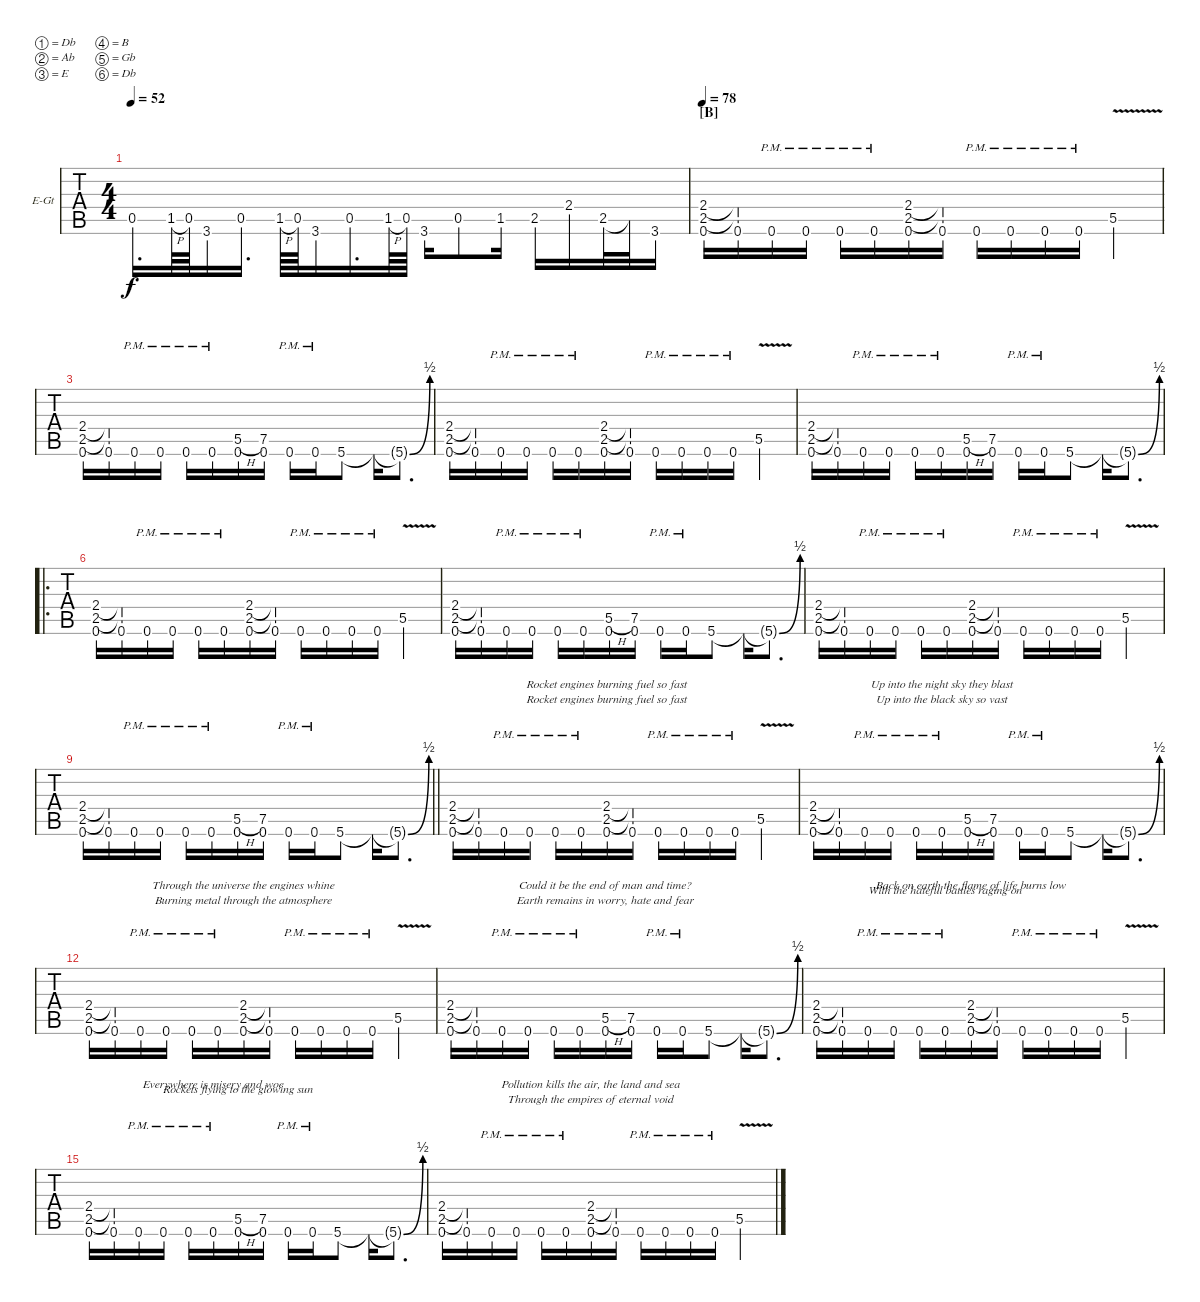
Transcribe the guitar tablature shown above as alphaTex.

\bracketExtendMode nobrackets
\firstSystemTrackNameOrientation horizontal
\otherSystemsTrackNameOrientation horizontal
\defaultBarNumberDisplay FirstOfSystem
\track ("Down 1.5 Steps" "E-Gt") {instrument distortionguitar}
\staff {tabs}
\tuning (Db4 Ab3 E3 B2 Gb2 Db2)
\ts (4 4)
\tempo 52
\clef g2
\ks c#minor
0.5.16{d lyrics (0 "") lyrics (1 "") lyrics (2 "") lyrics (3 "") lyrics (4 "") dy f} 1.5{h}.64{lyrics (0 "") lyrics (1 "") lyrics (2 "") lyrics (3 "") lyrics (4 "")} 0.5.64{lyrics (0 "") lyrics (1 "") lyrics (2 "") lyrics (3 "") lyrics (4 "")} 3.6.16{lyrics (0 "") lyrics (1 "") lyrics (2 "") lyrics (3 "") lyrics (4 "")} 0.5.16{d lyrics (0 "") lyrics (1 "") lyrics (2 "") lyrics (3 "") lyrics (4 "")} 1.5{h}.64{lyrics (0 "") lyrics (1 "") lyrics (2 "") lyrics (3 "") lyrics (4 "")} 0.5.64{lyrics (0 "") lyrics (1 "") lyrics (2 "") lyrics (3 "") lyrics (4 "")} 3.6.16{lyrics (0 "") lyrics (1 "") lyrics (2 "") lyrics (3 "") lyrics (4 "")} 0.5.16{d lyrics (0 "") lyrics (1 "") lyrics (2 "") lyrics (3 "") lyrics (4 "")} 1.5{h}.64{lyrics (0 "") lyrics (1 "") lyrics (2 "") lyrics (3 "") lyrics (4 "")} 0.5.64{lyrics (0 "") lyrics (1 "") lyrics (2 "") lyrics (3 "") lyrics (4 "")} 3.6.16{lyrics (0 "") lyrics (1 "") lyrics (2 "") lyrics (3 "") lyrics (4 "")} 0.5.8{lyrics (0 "") lyrics (1 "") lyrics (2 "") lyrics (3 "") lyrics (4 "")} 1.5.16{lyrics (0 "") lyrics (1 "") lyrics (2 "") lyrics (3 "") lyrics (4 "")} 2.5.16{lyrics (0 "") lyrics (1 "") lyrics (2 "") lyrics (3 "") lyrics (4 "")} 2.4.16{lyrics (0 "") lyrics (1 "") lyrics (2 "") lyrics (3 "") lyrics (4 "")} 2.5.32{lyrics (0 "") lyrics (1 "") lyrics (2 "") lyrics (3 "") lyrics (4 "")} 2.5{t}.32{lyrics (0 "") lyrics (1 "") lyrics (2 "") lyrics (3 "") lyrics (4 "")} 3.6.16{lyrics (0 "") lyrics (1 "") lyrics (2 "") lyrics (3 "") lyrics (4 "")} |
\section ("B" "")
\tempo 78
(2.5 0.6 2.4).16{lyrics (0 "") lyrics (1 "") lyrics (2 "") lyrics (3 "") lyrics (4 "")} (2.5{t} 0.6 2.4{t}).16{lyrics (0 "") lyrics (1 "") lyrics (2 "") lyrics (3 "") lyrics (4 "")} 0.6{pm}.16{lyrics (0 "") lyrics (1 "") lyrics (2 "") lyrics (3 "") lyrics (4 "")} 0.6{pm}.16{lyrics (0 "") lyrics (1 "") lyrics (2 "") lyrics (3 "") lyrics (4 "")} 0.6{pm}.16{lyrics (0 "") lyrics (1 "") lyrics (2 "") lyrics (3 "") lyrics (4 "")} 0.6{pm}.16{lyrics (0 "") lyrics (1 "") lyrics (2 "") lyrics (3 "") lyrics (4 "")} (2.5 0.6 2.4).16{lyrics (0 "") lyrics (1 "") lyrics (2 "") lyrics (3 "") lyrics (4 "")} (2.5{t} 0.6 2.4{t}).16{lyrics (0 "") lyrics (1 "") lyrics (2 "") lyrics (3 "") lyrics (4 "")} 0.6{pm}.16{lyrics (0 "") lyrics (1 "") lyrics (2 "") lyrics (3 "") lyrics (4 "")} 0.6{pm}.16{lyrics (0 "") lyrics (1 "") lyrics (2 "") lyrics (3 "") lyrics (4 "")} 0.6{pm}.16{lyrics (0 "") lyrics (1 "") lyrics (2 "") lyrics (3 "") lyrics (4 "")} 0.6{pm}.16{lyrics (0 "") lyrics (1 "") lyrics (2 "") lyrics (3 "") lyrics (4 "")} 5.5{v}.4{lyrics (0 "") lyrics (1 "") lyrics (2 "") lyrics (3 "") lyrics (4 "")} |
(2.5 0.6 2.4).16{lyrics (0 "") lyrics (1 "") lyrics (2 "") lyrics (3 "") lyrics (4 "")} (2.5{t} 0.6 2.4{t}).16{lyrics (0 "") lyrics (1 "") lyrics (2 "") lyrics (3 "") lyrics (4 "")} 0.6{pm}.16{lyrics (0 "") lyrics (1 "") lyrics (2 "") lyrics (3 "") lyrics (4 "")} 0.6{pm}.16{lyrics (0 "") lyrics (1 "") lyrics (2 "") lyrics (3 "") lyrics (4 "")} 0.6{pm}.16{lyrics (0 "") lyrics (1 "") lyrics (2 "") lyrics (3 "") lyrics (4 "")} 0.6{pm}.16{lyrics (0 "") lyrics (1 "") lyrics (2 "") lyrics (3 "") lyrics (4 "")} (5.5{h} 0.6).16{lyrics (0 "") lyrics (1 "") lyrics (2 "") lyrics (3 "") lyrics (4 "")} (7.5 0.6).16{lyrics (0 "") lyrics (1 "") lyrics (2 "") lyrics (3 "") lyrics (4 "")} 0.6{pm}.16{lyrics (0 "") lyrics (1 "") lyrics (2 "") lyrics (3 "") lyrics (4 "")} 0.6{pm}.16{lyrics (0 "") lyrics (1 "") lyrics (2 "") lyrics (3 "") lyrics (4 "")} 5.6.8{lyrics (0 "") lyrics (1 "") lyrics (2 "") lyrics (3 "") lyrics (4 "")} 5.6{t}.16{lyrics (0 "") lyrics (1 "") lyrics (2 "") lyrics (3 "") lyrics (4 "")} 5.6{be (bend 0 0 60 2) t}.8{d lyrics (0 "") lyrics (1 "") lyrics (2 "") lyrics (3 "") lyrics (4 "")} |
(2.5 0.6 2.4).16{lyrics (0 "") lyrics (1 "") lyrics (2 "") lyrics (3 "") lyrics (4 "")} (2.5{t} 0.6 2.4{t}).16{lyrics (0 "") lyrics (1 "") lyrics (2 "") lyrics (3 "") lyrics (4 "")} 0.6{pm}.16{lyrics (0 "") lyrics (1 "") lyrics (2 "") lyrics (3 "") lyrics (4 "")} 0.6{pm}.16{lyrics (0 "") lyrics (1 "") lyrics (2 "") lyrics (3 "") lyrics (4 "")} 0.6{pm}.16{lyrics (0 "") lyrics (1 "") lyrics (2 "") lyrics (3 "") lyrics (4 "")} 0.6{pm}.16{lyrics (0 "") lyrics (1 "") lyrics (2 "") lyrics (3 "") lyrics (4 "")} (2.5 0.6 2.4).16{lyrics (0 "") lyrics (1 "") lyrics (2 "") lyrics (3 "") lyrics (4 "")} (2.5{t} 0.6 2.4{t}).16{lyrics (0 "") lyrics (1 "") lyrics (2 "") lyrics (3 "") lyrics (4 "")} 0.6{pm}.16{lyrics (0 "") lyrics (1 "") lyrics (2 "") lyrics (3 "") lyrics (4 "")} 0.6{pm}.16{lyrics (0 "") lyrics (1 "") lyrics (2 "") lyrics (3 "") lyrics (4 "")} 0.6{pm}.16{lyrics (0 "") lyrics (1 "") lyrics (2 "") lyrics (3 "") lyrics (4 "")} 0.6{pm}.16{lyrics (0 "") lyrics (1 "") lyrics (2 "") lyrics (3 "") lyrics (4 "")} 5.5{v}.4{lyrics (0 "") lyrics (1 "") lyrics (2 "") lyrics (3 "") lyrics (4 "")} |
(2.5 0.6 2.4).16{lyrics (0 "") lyrics (1 "") lyrics (2 "") lyrics (3 "") lyrics (4 "")} (2.5{t} 0.6 2.4{t}).16{lyrics (0 "") lyrics (1 "") lyrics (2 "") lyrics (3 "") lyrics (4 "")} 0.6{pm}.16{lyrics (0 "") lyrics (1 "") lyrics (2 "") lyrics (3 "") lyrics (4 "")} 0.6{pm}.16{lyrics (0 "") lyrics (1 "") lyrics (2 "") lyrics (3 "") lyrics (4 "")} 0.6{pm}.16{lyrics (0 "") lyrics (1 "") lyrics (2 "") lyrics (3 "") lyrics (4 "")} 0.6{pm}.16{lyrics (0 "") lyrics (1 "") lyrics (2 "") lyrics (3 "") lyrics (4 "")} (5.5{h} 0.6).16{lyrics (0 "") lyrics (1 "") lyrics (2 "") lyrics (3 "") lyrics (4 "")} (7.5 0.6).16{lyrics (0 "") lyrics (1 "") lyrics (2 "") lyrics (3 "") lyrics (4 "")} 0.6{pm}.16{lyrics (0 "") lyrics (1 "") lyrics (2 "") lyrics (3 "") lyrics (4 "")} 0.6{pm}.16{lyrics (0 "") lyrics (1 "") lyrics (2 "") lyrics (3 "") lyrics (4 "")} 5.6.8{lyrics (0 "") lyrics (1 "") lyrics (2 "") lyrics (3 "") lyrics (4 "")} 5.6{t}.16{lyrics (0 "") lyrics (1 "") lyrics (2 "") lyrics (3 "") lyrics (4 "")} 5.6{be (bend 0 0 60 2) t}.8{d lyrics (0 "") lyrics (1 "") lyrics (2 "") lyrics (3 "") lyrics (4 "")} |
\ro
(2.5 0.6 2.4).16{lyrics (0 "") lyrics (1 "") lyrics (2 "") lyrics (3 "") lyrics (4 "")} (2.5{t} 0.6 2.4{t}).16{lyrics (0 "") lyrics (1 "") lyrics (2 "") lyrics (3 "") lyrics (4 "")} 0.6{pm}.16{lyrics (0 "") lyrics (1 "") lyrics (2 "") lyrics (3 "") lyrics (4 "")} 0.6{pm}.16{lyrics (0 "") lyrics (1 "") lyrics (2 "") lyrics (3 "") lyrics (4 "")} 0.6{pm}.16{lyrics (0 "") lyrics (1 "") lyrics (2 "") lyrics (3 "") lyrics (4 "")} 0.6{pm}.16{lyrics (0 "") lyrics (1 "") lyrics (2 "") lyrics (3 "") lyrics (4 "")} (2.5 0.6 2.4).16{lyrics (0 "") lyrics (1 "") lyrics (2 "") lyrics (3 "") lyrics (4 "")} (2.5{t} 0.6 2.4{t}).16{lyrics (0 "") lyrics (1 "") lyrics (2 "") lyrics (3 "") lyrics (4 "")} 0.6{pm}.16{lyrics (0 "") lyrics (1 "") lyrics (2 "") lyrics (3 "") lyrics (4 "")} 0.6{pm}.16{lyrics (0 "") lyrics (1 "") lyrics (2 "") lyrics (3 "") lyrics (4 "")} 0.6{pm}.16{lyrics (0 "") lyrics (1 "") lyrics (2 "") lyrics (3 "") lyrics (4 "")} 0.6{pm}.16{lyrics (0 "") lyrics (1 "") lyrics (2 "") lyrics (3 "") lyrics (4 "")} 5.5{v}.4{lyrics (0 "") lyrics (1 "") lyrics (2 "") lyrics (3 "") lyrics (4 "")} |
(2.5 0.6 2.4).16{lyrics (0 "") lyrics (1 "") lyrics (2 "") lyrics (3 "") lyrics (4 "")} (2.5{t} 0.6 2.4{t}).16{lyrics (0 "") lyrics (1 "") lyrics (2 "") lyrics (3 "") lyrics (4 "")} 0.6{pm}.16{lyrics (0 "") lyrics (1 "") lyrics (2 "") lyrics (3 "") lyrics (4 "")} 0.6{pm}.16{lyrics (0 "") lyrics (1 "") lyrics (2 "") lyrics (3 "") lyrics (4 "")} 0.6{pm}.16{lyrics (0 "") lyrics (1 "") lyrics (2 "") lyrics (3 "") lyrics (4 "")} 0.6{pm}.16{lyrics (0 "") lyrics (1 "") lyrics (2 "") lyrics (3 "") lyrics (4 "")} (5.5{h} 0.6).16{lyrics (0 "") lyrics (1 "") lyrics (2 "") lyrics (3 "") lyrics (4 "")} (7.5 0.6).16{lyrics (0 "") lyrics (1 "") lyrics (2 "") lyrics (3 "") lyrics (4 "")} 0.6{pm}.16{lyrics (0 "") lyrics (1 "") lyrics (2 "") lyrics (3 "") lyrics (4 "")} 0.6{pm}.16{lyrics (0 "") lyrics (1 "") lyrics (2 "") lyrics (3 "") lyrics (4 "")} 5.6.8{lyrics (0 "") lyrics (1 "") lyrics (2 "") lyrics (3 "") lyrics (4 "")} 5.6{t}.16{lyrics (0 "") lyrics (1 "") lyrics (2 "") lyrics (3 "") lyrics (4 "")} 5.6{be (bend 0 0 60 2) t}.8{d lyrics (0 "") lyrics (1 "") lyrics (2 "") lyrics (3 "") lyrics (4 "")} |
(2.5 0.6 2.4).16{lyrics (0 "") lyrics (1 "") lyrics (2 "") lyrics (3 "") lyrics (4 "")} (2.5{t} 0.6 2.4{t}).16{lyrics (0 "") lyrics (1 "") lyrics (2 "") lyrics (3 "") lyrics (4 "")} 0.6{pm}.16{lyrics (0 "") lyrics (1 "") lyrics (2 "") lyrics (3 "") lyrics (4 "")} 0.6{pm}.16{lyrics (0 "") lyrics (1 "") lyrics (2 "") lyrics (3 "") lyrics (4 "")} 0.6{pm}.16{lyrics (0 "") lyrics (1 "") lyrics (2 "") lyrics (3 "") lyrics (4 "")} 0.6{pm}.16{lyrics (0 "") lyrics (1 "") lyrics (2 "") lyrics (3 "") lyrics (4 "")} (2.5 0.6 2.4).16{lyrics (0 "") lyrics (1 "") lyrics (2 "") lyrics (3 "") lyrics (4 "")} (2.5{t} 0.6 2.4{t}).16{lyrics (0 "") lyrics (1 "") lyrics (2 "") lyrics (3 "") lyrics (4 "")} 0.6{pm}.16{lyrics (0 "") lyrics (1 "") lyrics (2 "") lyrics (3 "") lyrics (4 "")} 0.6{pm}.16{lyrics (0 "") lyrics (1 "") lyrics (2 "") lyrics (3 "") lyrics (4 "")} 0.6{pm}.16{lyrics (0 "") lyrics (1 "") lyrics (2 "") lyrics (3 "") lyrics (4 "")} 0.6{pm}.16{lyrics (0 "") lyrics (1 "") lyrics (2 "") lyrics (3 "") lyrics (4 "")} 5.5{v}.4{lyrics (0 "") lyrics (1 "") lyrics (2 "") lyrics (3 "") lyrics (4 "")} |
\barLineRight lightlight
(2.5 0.6 2.4).16{lyrics (0 "") lyrics (1 "") lyrics (2 "") lyrics (3 "") lyrics (4 "")} (2.5{t} 0.6 2.4{t}).16{lyrics (0 "") lyrics (1 "") lyrics (2 "") lyrics (3 "") lyrics (4 "")} 0.6{pm}.16{lyrics (0 "") lyrics (1 "") lyrics (2 "") lyrics (3 "") lyrics (4 "")} 0.6{pm}.16{lyrics (0 "") lyrics (1 "") lyrics (2 "") lyrics (3 "") lyrics (4 "")} 0.6{pm}.16{lyrics (0 "") lyrics (1 "") lyrics (2 "") lyrics (3 "") lyrics (4 "")} 0.6{pm}.16{lyrics (0 "") lyrics (1 "") lyrics (2 "") lyrics (3 "") lyrics (4 "")} (5.5{h} 0.6).16{lyrics (0 "") lyrics (1 "") lyrics (2 "") lyrics (3 "") lyrics (4 "")} (7.5 0.6).16{lyrics (0 "") lyrics (1 "") lyrics (2 "") lyrics (3 "") lyrics (4 "")} 0.6{pm}.16{lyrics (0 "") lyrics (1 "") lyrics (2 "") lyrics (3 "") lyrics (4 "")} 0.6{pm}.16{lyrics (0 "") lyrics (1 "") lyrics (2 "") lyrics (3 "") lyrics (4 "")} 5.6.8{lyrics (0 "") lyrics (1 "") lyrics (2 "") lyrics (3 "") lyrics (4 "")} 5.6{t}.16{lyrics (0 "") lyrics (1 "") lyrics (2 "") lyrics (3 "") lyrics (4 "")} 5.6{be (bend 0 0 60 2) t}.8{d lyrics (0 "") lyrics (1 "") lyrics (2 "") lyrics (3 "") lyrics (4 "")} |
(2.5 0.6 2.4).16{lyrics (0 "") lyrics (1 "") lyrics (2 "") lyrics (3 "") lyrics (4 "")} (2.5{t} 0.6 2.4{t}).16{lyrics (0 "") lyrics (1 "") lyrics (2 "") lyrics (3 "") lyrics (4 "")} 0.6{pm}.16{lyrics (0 "") lyrics (1 "") lyrics (2 "") lyrics (3 "") lyrics (4 "")} 0.6{pm}.16{lyrics (0 "") lyrics (1 "") lyrics (2 "") lyrics (3 "") lyrics (4 "")} 0.6{pm}.16{lyrics (0 "") lyrics (1 "") lyrics (2 "") lyrics (3 "") lyrics (4 "")} 0.6{pm}.16{lyrics (0 "") lyrics (1 "") lyrics (2 "") lyrics (3 "") lyrics (4 "")} (2.5 0.6 2.4).16{lyrics (0 "Rocket engines burning fuel so fast ") lyrics (1 "Rocket engines burning fuel so fast") lyrics (2 "") lyrics (3 "") lyrics (4 "")} (2.5{t} 0.6 2.4{t}).16{lyrics (0 "") lyrics (1 "") lyrics (2 "") lyrics (3 "") lyrics (4 "")} 0.6{pm}.16{lyrics (0 "") lyrics (1 "") lyrics (2 "") lyrics (3 "") lyrics (4 "")} 0.6{pm}.16{lyrics (0 "") lyrics (1 "") lyrics (2 "") lyrics (3 "") lyrics (4 "")} 0.6{pm}.16{lyrics (0 "") lyrics (1 "") lyrics (2 "") lyrics (3 "") lyrics (4 "")} 0.6{pm}.16{lyrics (0 "") lyrics (1 "") lyrics (2 "") lyrics (3 "") lyrics (4 "")} 5.5{v}.4{lyrics (0 "") lyrics (1 "") lyrics (2 "") lyrics (3 "") lyrics (4 "")} |
(2.5 0.6 2.4).16{lyrics (0 "") lyrics (1 "") lyrics (2 "") lyrics (3 "") lyrics (4 "")} (2.5{t} 0.6 2.4{t}).16{lyrics (0 "") lyrics (1 "") lyrics (2 "") lyrics (3 "") lyrics (4 "")} 0.6{pm}.16{lyrics (0 "") lyrics (1 "") lyrics (2 "") lyrics (3 "") lyrics (4 "")} 0.6{pm}.16{lyrics (0 "") lyrics (1 "") lyrics (2 "") lyrics (3 "") lyrics (4 "")} 0.6{pm}.16{lyrics (0 "") lyrics (1 "") lyrics (2 "") lyrics (3 "") lyrics (4 "")} 0.6{pm}.16{lyrics (0 "Up into the night sky they blast") lyrics (1 "Up into the black sky so vast") lyrics (2 "") lyrics (3 "") lyrics (4 "")} (5.5{h} 0.6).16{lyrics (0 "") lyrics (1 "") lyrics (2 "") lyrics (3 "") lyrics (4 "")} (7.5 0.6).16{lyrics (0 "") lyrics (1 "") lyrics (2 "") lyrics (3 "") lyrics (4 "")} 0.6{pm}.16{lyrics (0 "") lyrics (1 "") lyrics (2 "") lyrics (3 "") lyrics (4 "")} 0.6{pm}.16{lyrics (0 "") lyrics (1 "") lyrics (2 "") lyrics (3 "") lyrics (4 "")} 5.6.8{lyrics (0 "") lyrics (1 "") lyrics (2 "") lyrics (3 "") lyrics (4 "")} 5.6{t}.16{lyrics (0 "") lyrics (1 "") lyrics (2 "") lyrics (3 "") lyrics (4 "")} 5.6{be (bend 0 0 60 2) t}.8{d lyrics (0 "") lyrics (1 "") lyrics (2 "") lyrics (3 "") lyrics (4 "")} |
(2.5 0.6 2.4).16{lyrics (0 "") lyrics (1 "") lyrics (2 "") lyrics (3 "") lyrics (4 "")} (2.5{t} 0.6 2.4{t}).16{lyrics (0 "") lyrics (1 "") lyrics (2 "") lyrics (3 "") lyrics (4 "")} 0.6{pm}.16{lyrics (0 "") lyrics (1 "") lyrics (2 "") lyrics (3 "") lyrics (4 "")} 0.6{pm}.16{lyrics (0 "") lyrics (1 "") lyrics (2 "") lyrics (3 "") lyrics (4 "")} 0.6{pm}.16{lyrics (0 "") lyrics (1 "") lyrics (2 "") lyrics (3 "") lyrics (4 "")} 0.6{pm}.16{lyrics (0 "") lyrics (1 "") lyrics (2 "") lyrics (3 "") lyrics (4 "")} (2.5 0.6 2.4).16{lyrics (0 "Through the universe the engines whine") lyrics (1 "Burning metal through the atmosphere") lyrics (2 "") lyrics (3 "") lyrics (4 "")} (2.5{t} 0.6 2.4{t}).16{lyrics (0 "") lyrics (1 "") lyrics (2 "") lyrics (3 "") lyrics (4 "")} 0.6{pm}.16{lyrics (0 "") lyrics (1 "") lyrics (2 "") lyrics (3 "") lyrics (4 "")} 0.6{pm}.16{lyrics (0 "") lyrics (1 "") lyrics (2 "") lyrics (3 "") lyrics (4 "")} 0.6{pm}.16{lyrics (0 "") lyrics (1 "") lyrics (2 "") lyrics (3 "") lyrics (4 "")} 0.6{pm}.16{lyrics (0 "") lyrics (1 "") lyrics (2 "") lyrics (3 "") lyrics (4 "")} 5.5{v}.4{lyrics (0 "") lyrics (1 "") lyrics (2 "") lyrics (3 "") lyrics (4 "")} |
(2.5 0.6 2.4).16{lyrics (0 "") lyrics (1 "") lyrics (2 "") lyrics (3 "") lyrics (4 "")} (2.5{t} 0.6 2.4{t}).16{lyrics (0 "") lyrics (1 "") lyrics (2 "") lyrics (3 "") lyrics (4 "")} 0.6{pm}.16{lyrics (0 "") lyrics (1 "") lyrics (2 "") lyrics (3 "") lyrics (4 "")} 0.6{pm}.16{lyrics (0 "") lyrics (1 "") lyrics (2 "") lyrics (3 "") lyrics (4 "")} 0.6{pm}.16{lyrics (0 "") lyrics (1 "") lyrics (2 "") lyrics (3 "") lyrics (4 "")} 0.6{pm}.16{lyrics (0 "") lyrics (1 "") lyrics (2 "") lyrics (3 "") lyrics (4 "")} (5.5{h} 0.6).16{lyrics (0 "Could it be the end of man and time?") lyrics (1 "Earth remains in worry, hate and fear") lyrics (2 "") lyrics (3 "") lyrics (4 "")} (7.5 0.6).16{lyrics (0 "") lyrics (1 "") lyrics (2 "") lyrics (3 "") lyrics (4 "")} 0.6{pm}.16{lyrics (0 "") lyrics (1 "") lyrics (2 "") lyrics (3 "") lyrics (4 "")} 0.6{pm}.16{lyrics (0 "") lyrics (1 "") lyrics (2 "") lyrics (3 "") lyrics (4 "")} 5.6.8{lyrics (0 "") lyrics (1 "") lyrics (2 "") lyrics (3 "") lyrics (4 "")} 5.6{t}.16{lyrics (0 "") lyrics (1 "") lyrics (2 "") lyrics (3 "") lyrics (4 "")} 5.6{be (bend 0 0 60 2) t}.8{d lyrics (0 "") lyrics (1 "") lyrics (2 "") lyrics (3 "") lyrics (4 "")} |
(2.5 0.6 2.4).16{lyrics (0 "") lyrics (1 "") lyrics (2 "") lyrics (3 "") lyrics (4 "")} (2.5{t} 0.6 2.4{t}).16{lyrics (0 "") lyrics (1 "") lyrics (2 "") lyrics (3 "") lyrics (4 "")} 0.6{pm}.16{lyrics (0 "") lyrics (1 "") lyrics (2 "") lyrics (3 "") lyrics (4 "")} 0.6{pm}.16{lyrics (0 "") lyrics (1 "") lyrics (2 "") lyrics (3 "") lyrics (4 "")} 0.6{pm}.16{lyrics (0 "") lyrics (1 "") lyrics (2 "") lyrics (3 "") lyrics (4 "")} 0.6{pm}.16{lyrics (0 "") lyrics (1 "With the hateful battles raging on") lyrics (2 "") lyrics (3 "") lyrics (4 "")} (2.5 0.6 2.4).16{lyrics (0 "Back on earth the flame of life burns low") lyrics (1 "") lyrics (2 "") lyrics (3 "") lyrics (4 "")} (2.5{t} 0.6 2.4{t}).16{lyrics (0 "") lyrics (1 "") lyrics (2 "") lyrics (3 "") lyrics (4 "")} 0.6{pm}.16{lyrics (0 "") lyrics (1 "") lyrics (2 "") lyrics (3 "") lyrics (4 "")} 0.6{pm}.16{lyrics (0 "") lyrics (1 "") lyrics (2 "") lyrics (3 "") lyrics (4 "")} 0.6{pm}.16{lyrics (0 "") lyrics (1 "") lyrics (2 "") lyrics (3 "") lyrics (4 "")} 0.6{pm}.16{lyrics (0 "") lyrics (1 "") lyrics (2 "") lyrics (3 "") lyrics (4 "")} 5.5{v}.4{lyrics (0 "") lyrics (1 "") lyrics (2 "") lyrics (3 "") lyrics (4 "")} |
(2.5 0.6 2.4).16{lyrics (0 "") lyrics (1 "") lyrics (2 "") lyrics (3 "") lyrics (4 "")} (2.5{t} 0.6 2.4{t}).16{lyrics (0 "") lyrics (1 "") lyrics (2 "") lyrics (3 "") lyrics (4 "")} 0.6{pm}.16{lyrics (0 "") lyrics (1 "") lyrics (2 "") lyrics (3 "") lyrics (4 "")} 0.6{pm}.16{lyrics (0 "") lyrics (1 "") lyrics (2 "") lyrics (3 "") lyrics (4 "")} 0.6{pm}.16{lyrics (0 "") lyrics (1 "") lyrics (2 "") lyrics (3 "") lyrics (4 "")} 0.6{pm}.16{lyrics (0 "Everywhere is misery and woe") lyrics (1 "") lyrics (2 "") lyrics (3 "") lyrics (4 "")} (5.5{h} 0.6).16{lyrics (0 "") lyrics (1 "Rockets flying to the glowing sun") lyrics (2 "") lyrics (3 "") lyrics (4 "")} (7.5 0.6).16{lyrics (0 "") lyrics (1 "") lyrics (2 "") lyrics (3 "") lyrics (4 "")} 0.6{pm}.16{lyrics (0 "") lyrics (1 "") lyrics (2 "") lyrics (3 "") lyrics (4 "")} 0.6{pm}.16{lyrics (0 "") lyrics (1 "") lyrics (2 "") lyrics (3 "") lyrics (4 "")} 5.6.8{lyrics (0 "") lyrics (1 "") lyrics (2 "") lyrics (3 "") lyrics (4 "")} 5.6{t}.16{lyrics (0 "") lyrics (1 "") lyrics (2 "") lyrics (3 "") lyrics (4 "")} 5.6{be (bend 0 0 60 2) t}.8{d lyrics (0 "") lyrics (1 "") lyrics (2 "") lyrics (3 "") lyrics (4 "")} |
(2.5 0.6 2.4).16{lyrics (0 "") lyrics (1 "") lyrics (2 "") lyrics (3 "") lyrics (4 "")} (2.5{t} 0.6 2.4{t}).16{lyrics (0 "") lyrics (1 "") lyrics (2 "") lyrics (3 "") lyrics (4 "")} 0.6{pm}.16{lyrics (0 "") lyrics (1 "") lyrics (2 "") lyrics (3 "") lyrics (4 "")} 0.6{pm}.16{lyrics (0 "") lyrics (1 "") lyrics (2 "") lyrics (3 "") lyrics (4 "")} 0.6{pm}.16{lyrics (0 "") lyrics (1 "") lyrics (2 "") lyrics (3 "") lyrics (4 "")} 0.6{pm}.16{lyrics (0 "") lyrics (1 "") lyrics (2 "") lyrics (3 "") lyrics (4 "")} (2.5 0.6 2.4).16{lyrics (0 "Pollution kills the air, the land and sea") lyrics (1 "Through the empires of eternal void") lyrics (2 "") lyrics (3 "") lyrics (4 "")} (2.5{t} 0.6 2.4{t}).16{lyrics (0 "") lyrics (1 "") lyrics (2 "") lyrics (3 "") lyrics (4 "")} 0.6{pm}.16{lyrics (0 "") lyrics (1 "") lyrics (2 "") lyrics (3 "") lyrics (4 "")} 0.6{pm}.16{lyrics (0 "") lyrics (1 "") lyrics (2 "") lyrics (3 "") lyrics (4 "")} 0.6{pm}.16{lyrics (0 "") lyrics (1 "") lyrics (2 "") lyrics (3 "") lyrics (4 "")} 0.6{pm}.16{lyrics (0 "") lyrics (1 "") lyrics (2 "") lyrics (3 "") lyrics (4 "")} 5.5{v}.4{lyrics (0 "") lyrics (1 "") lyrics (2 "") lyrics (3 "") lyrics (4 "")}
